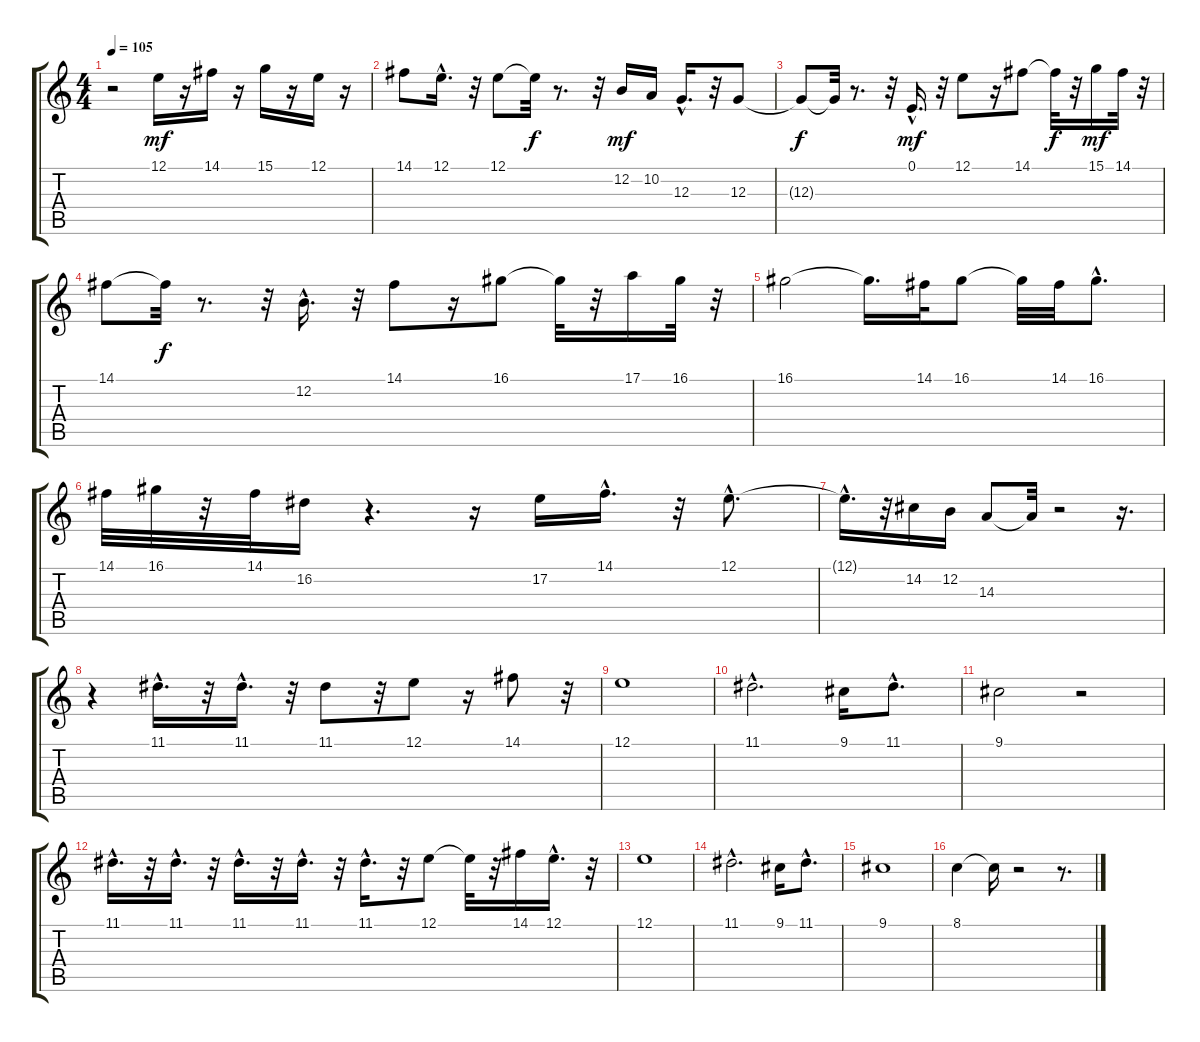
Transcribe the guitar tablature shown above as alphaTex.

\track "" {instrument lead3calliope}
\staff {score tabs}
\tuning (E4 B3 G3 D3 A2 E2) {hide}
\ts (4 4)
\tempo 105
\clef g2
\ks c
r.2{dy f} 12.1.16{dy mf} r.16 14.1.16 r.16 15.1.16 r.16 12.1.16 r.16 |
14.1.8 12.1{hac}.16{d} r.32 12.1.8 12.1{t}.32{dy f} r.8{d} r.32 12.2.16{dy mf} 10.2.16 12.3{hac}.16{d} r.32 12.3.8 |
12.3{t}.8{dy f} 12.3{t}.32 r.8{d} r.32 0.1{hac}.16{d dy mf} r.32 12.1.8 r.16 14.1.8 14.1{t}.32{dy f} r.32 15.1.16{dy mf} 14.1.32 r.32 |
14.1.8 14.1{t}.32{dy f} r.8{d} r.32 12.2{hac}.16{d} r.32 14.1.8 r.16 16.1.8 16.1{t}.32 r.32 17.1.16 16.1.32 r.32 |
16.1.2 16.1{t}.16{d} 14.1.32 16.1.8 16.1{t}.32 14.1.32 16.1{hac}.8{d} |
14.1.32 16.1.32 r.32 14.1.32 16.2.16 r.4{d} r.16 17.2.16 14.1{hac}.16{d} r.32 12.1{hac}.8{d} |
12.1{hac t}.16{d} r.32 14.2.16 12.2.16 14.3.8 14.3{t}.32 r.2 r.16{d} |
r.4 11.1{hac}.16{d} r.32 11.1{hac}.16{d} r.32 11.1.8 r.32 12.1.8 r.16 14.1.8 r.32 |
12.1.1 |
11.1{hac}.2{d} 9.1.16 11.1{hac}.8{d} |
9.1.2 r.2 |
11.1{hac}.16{d} r.32 11.1{hac}.16{d} r.32 11.1{hac}.16{d} r.32 11.1{hac}.16{d} r.32 11.1{hac}.16{d} r.32 12.1.8 12.1{t}.32 r.32 14.1.16 12.1{hac}.16{d} r.32 |
12.1.1 |
11.1{hac}.2{d} 9.1.16 11.1{hac}.8{d} |
9.1.1 |
8.1.4 8.1{t}.16 r.2 r.8{d}
